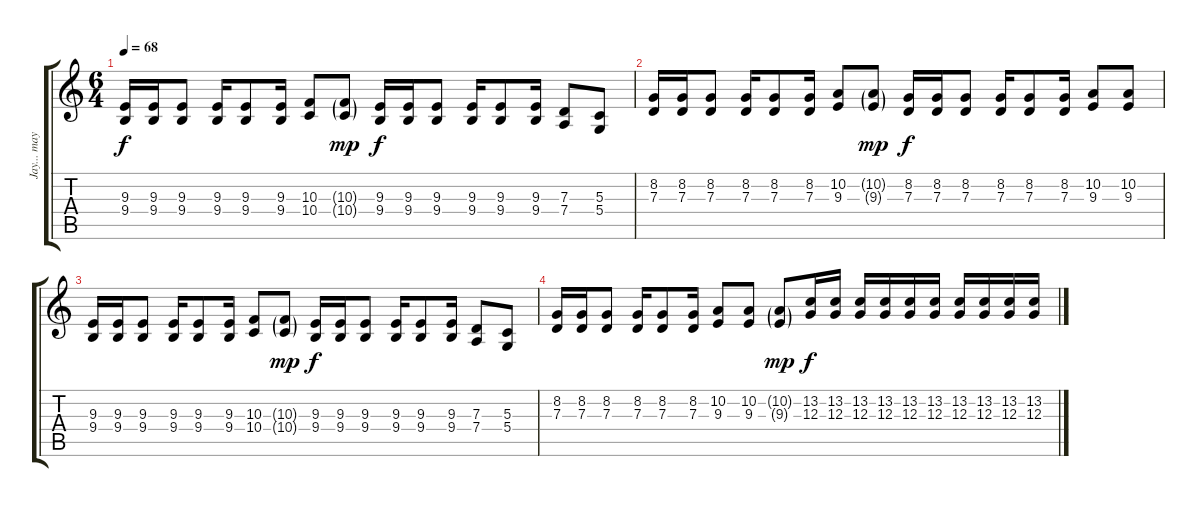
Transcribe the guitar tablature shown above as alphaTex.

\track ("Jay... maybe, or Jamie" "Jay... may") {instrument orchestralharp}
\staff {score tabs}
\tuning (E4 B3 G3 D3 A2 D2) {hide}
\ts (6 4)
\tempo 68
\clef g2
\ks c
(9.3 9.4).16{dy f} (9.3 9.4).16 (9.3 9.4).8 (9.3 9.4).16 (9.3 9.4).8 (9.3 9.4).16 (10.3 10.4).8 (10.3{g} 10.4{g}).8{dy mp} (9.3 9.4).16{dy f} (9.3 9.4).16 (9.3 9.4).8 (9.3 9.4).16 (9.3 9.4).8 (9.3 9.4).16 (7.3 7.4).8 (5.3 5.4).8 |
(8.2 7.3).16 (8.2 7.3).16 (8.2 7.3).8 (8.2 7.3).16 (8.2 7.3).8 (8.2 7.3).16 (10.2 9.3).8 (10.2{g} 9.3{g}).8{dy mp} (8.2 7.3).16{dy f} (8.2 7.3).16 (8.2 7.3).8 (8.2 7.3).16 (8.2 7.3).8 (8.2 7.3).16 (10.2 9.3).8 (10.2 9.3).8 |
(9.3 9.4).16 (9.3 9.4).16 (9.3 9.4).8 (9.3 9.4).16 (9.3 9.4).8 (9.3 9.4).16 (10.3 10.4).8 (10.3{g} 10.4{g}).8{dy mp} (9.3 9.4).16{dy f} (9.3 9.4).16 (9.3 9.4).8 (9.3 9.4).16 (9.3 9.4).8 (9.3 9.4).16 (7.3 7.4).8 (5.3 5.4).8 |
(8.2 7.3).16 (8.2 7.3).16 (8.2 7.3).8 (8.2 7.3).16 (8.2 7.3).8 (8.2 7.3).16 (10.2 9.3).8 (10.2 9.3).8 (10.2{g} 9.3{g}).8{dy mp} (13.2 12.3).16{dy f} (13.2 12.3).16 (13.2 12.3).16 (13.2 12.3).16 (13.2 12.3).16 (13.2 12.3).16 (13.2 12.3).16 (13.2 12.3).16 (13.2 12.3).16 (13.2 12.3).16
